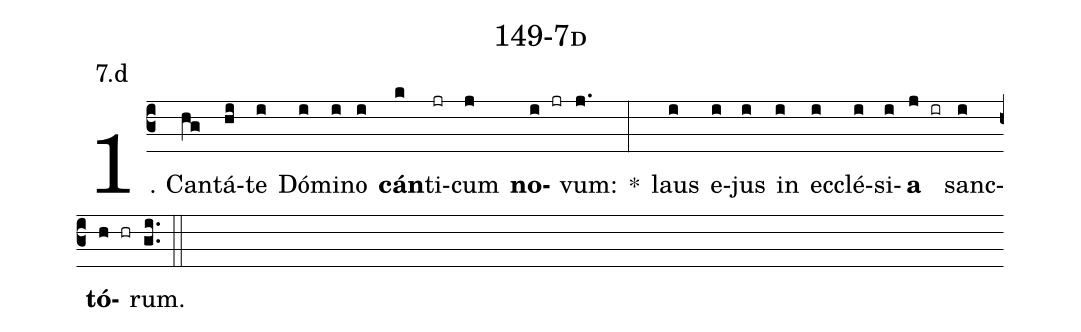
name: 149-7d;
annotation: 7.d;
%%
(c3)1. Can(hg)tá(hi)te(i) Dó(i)mi(i)no(i) <b>cán</b>(k)ti(jr)cum(j) <b>no</b>(i jr)vum:(j.) *(:) laus(i) e(i)jus(i) in(i) ec(i)clé(i)si(i)<b>a</b>(j ir) sanc(i)<b>tó</b>(h hr)rum.(gi..) (::)
